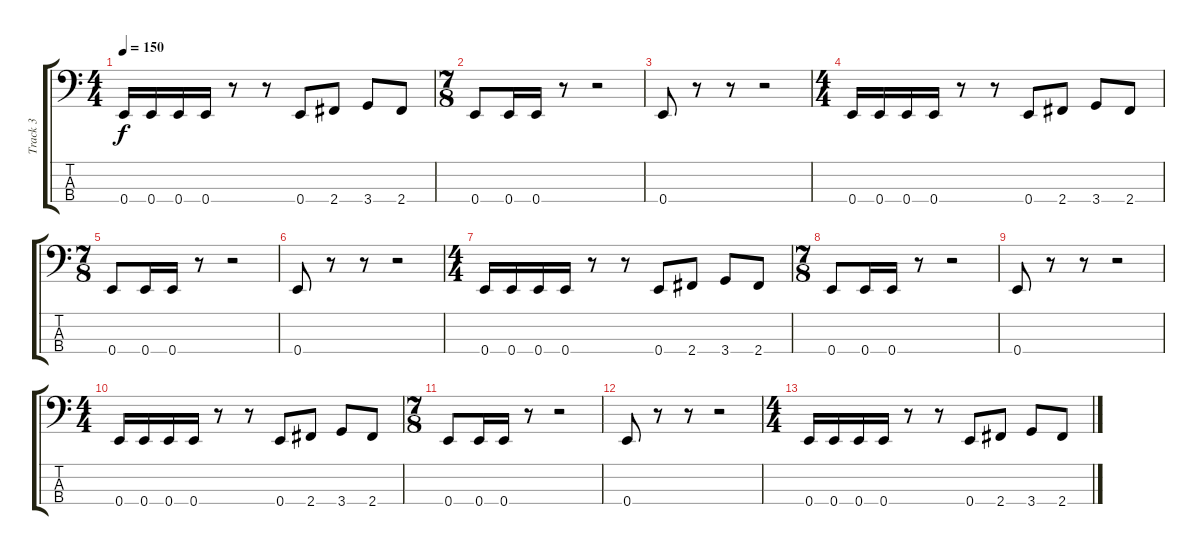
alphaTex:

\track ("Track 3" "Track 3") {instrument electricbassfinger}
\staff {score tabs}
\tuning (G2 D2 A1 E1) {hide}
\ts (4 4)
\tempo 150
\clef f4
\ks c
0.4.16{dy f} 0.4.16 0.4.16 0.4.16 r.8 r.8 0.4.8 2.4.8 3.4.8 2.4.8 |
\ts (7 8)
0.4.8 0.4.16 0.4.16 r.8 r.2 |
0.4.8 r.8 r.8 r.2 |
\ts (4 4)
0.4.16 0.4.16 0.4.16 0.4.16 r.8 r.8 0.4.8 2.4.8 3.4.8 2.4.8 |
\ts (7 8)
0.4.8 0.4.16 0.4.16 r.8 r.2 |
0.4.8 r.8 r.8 r.2 |
\ts (4 4)
0.4.16 0.4.16 0.4.16 0.4.16 r.8 r.8 0.4.8 2.4.8 3.4.8 2.4.8 |
\ts (7 8)
0.4.8 0.4.16 0.4.16 r.8 r.2 |
0.4.8 r.8 r.8 r.2 |
\ts (4 4)
0.4.16 0.4.16 0.4.16 0.4.16 r.8 r.8 0.4.8 2.4.8 3.4.8 2.4.8 |
\ts (7 8)
0.4.8 0.4.16 0.4.16 r.8 r.2 |
0.4.8 r.8 r.8 r.2 |
\ts (4 4)
0.4.16 0.4.16 0.4.16 0.4.16 r.8 r.8 0.4.8 2.4.8 3.4.8 2.4.8
